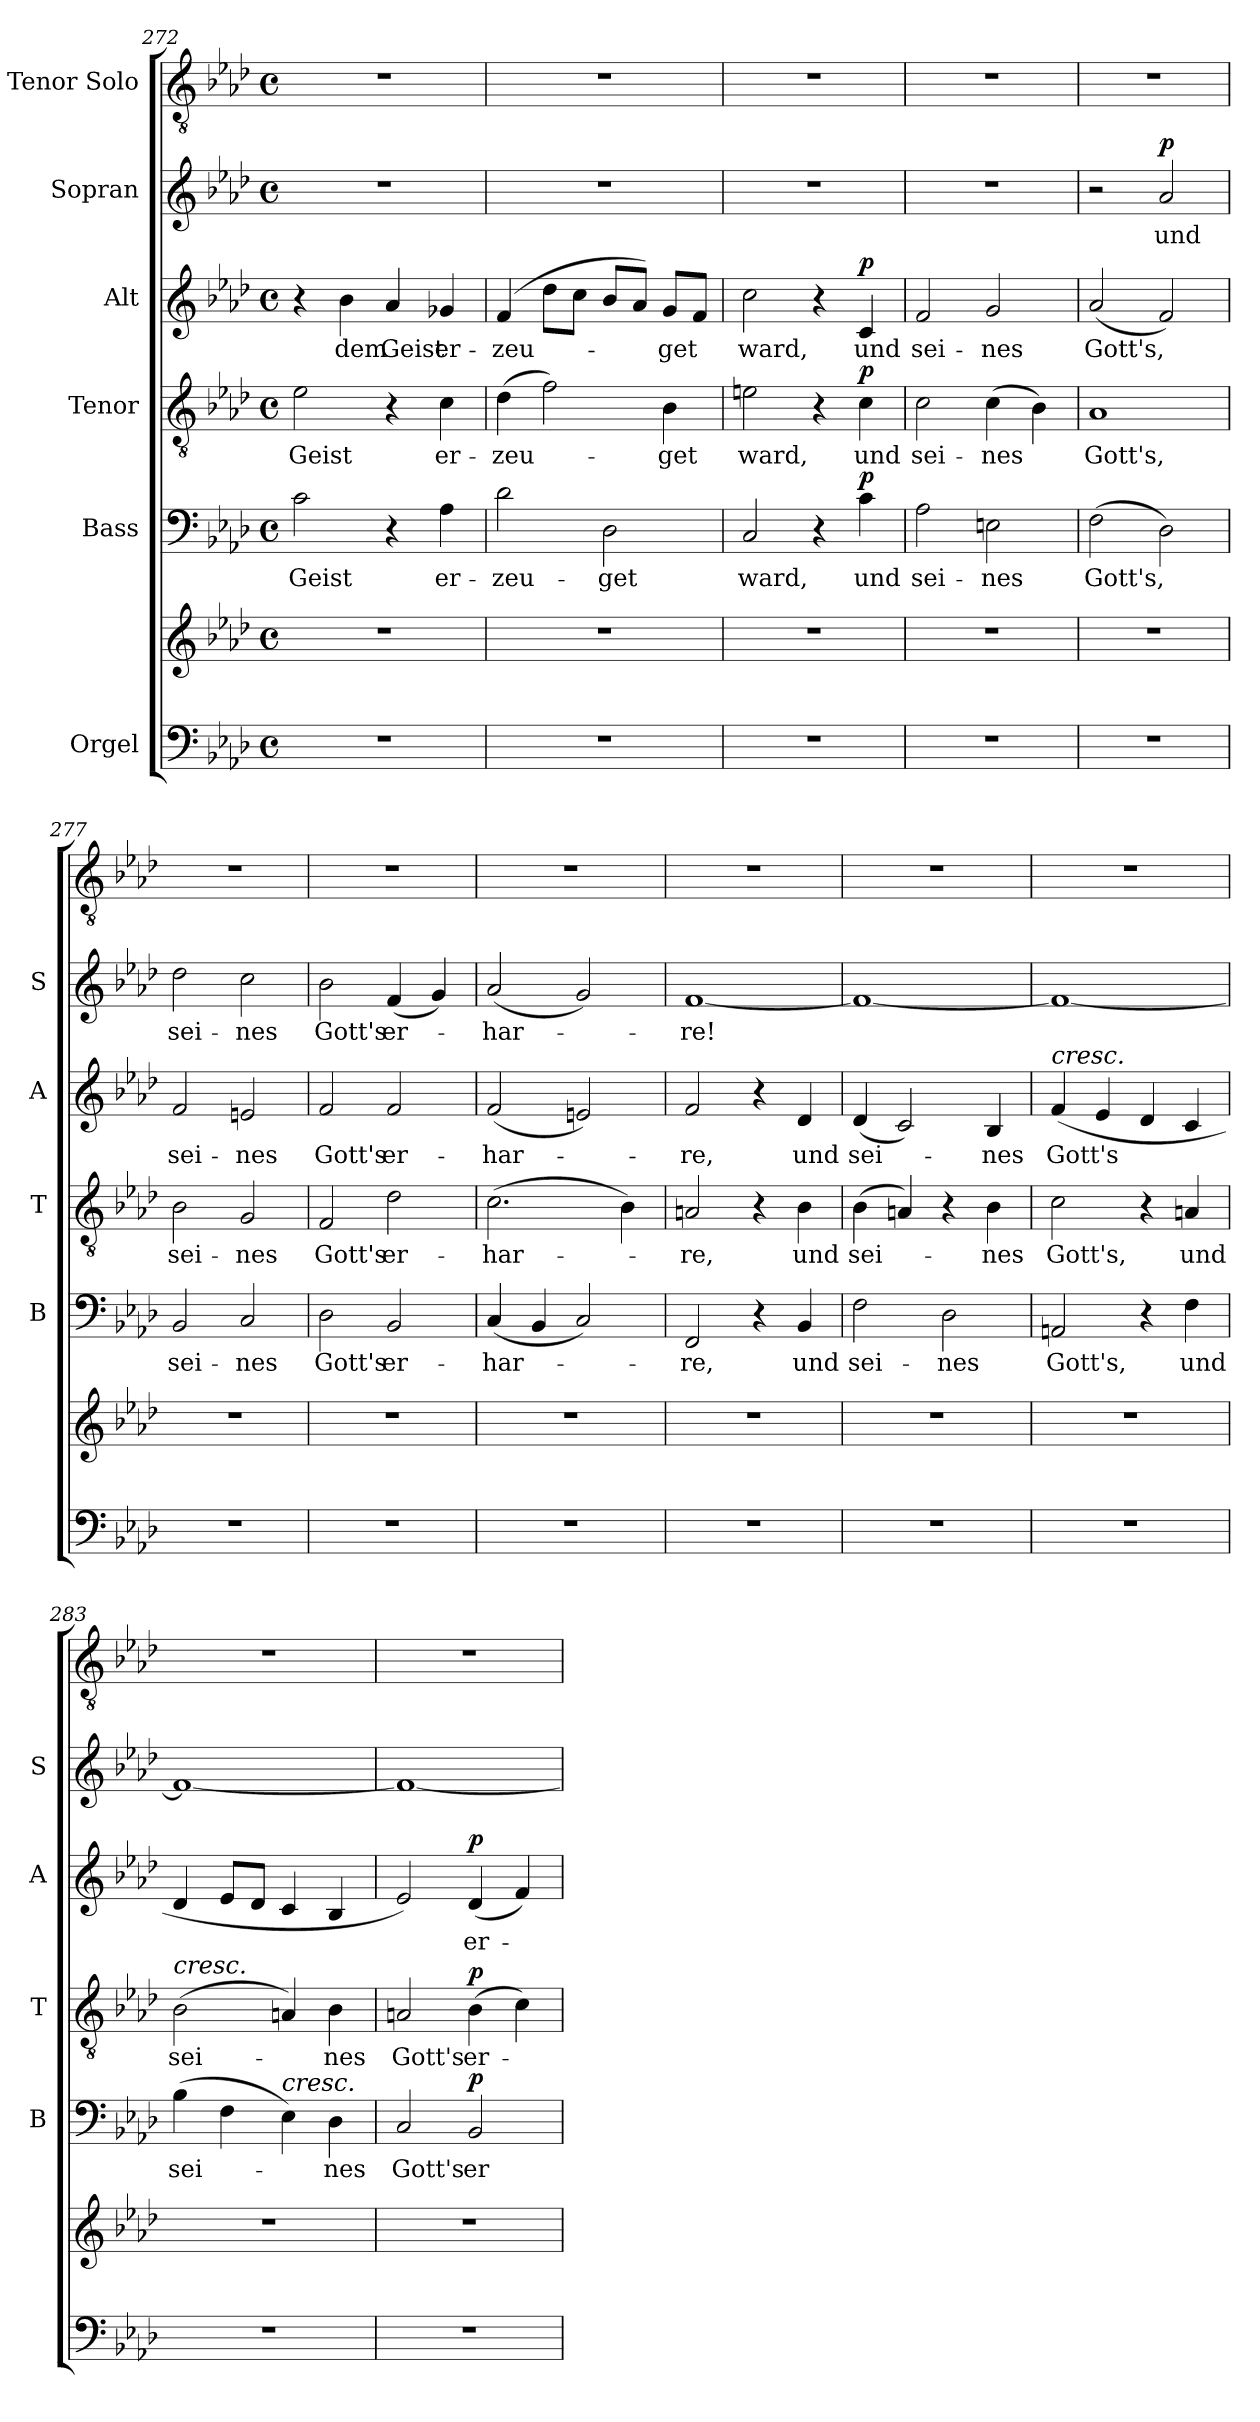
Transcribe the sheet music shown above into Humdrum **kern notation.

**kern	**kern	**kern	**text	**dynam	**kern	**text	**dynam	**kern	**text	**dynam	**kern	**text	**dynam	**kern
*part6	*part6	*part5	*part5	*part5	*part4	*part4	*part4	*part3	*part3	*part3	*part2	*part2	*part2	*part1
*staff7	*staff6	*staff5	*staff5	*staff5	*staff4	*staff4	*staff4	*staff3	*staff3	*staff3	*staff2	*staff2	*staff2	*staff1
*I"Orgel	*	*I"Bass	*	*	*I"Tenor	*	*	*I"Alt	*	*	*I"Sopran	*	*	*I"Tenor Solo
*	*	*I'B	*	*	*I'T	*	*	*I'A	*	*	*I'S	*	*	*
*clefF4	*clefG2	*clefF4	*	*	*clefGv2	*	*	*clefG2	*	*	*clefG2	*	*	*clefGv2
*k[b-e-a-d-]	*k[b-e-a-d-]	*k[b-e-a-d-]	*	*	*k[b-e-a-d-]	*	*	*k[b-e-a-d-]	*	*	*k[b-e-a-d-]	*	*	*k[b-e-a-d-]
*M4/4	*M4/4	*M4/4	*	*	*M4/4	*	*	*M4/4	*	*	*M4/4	*	*	*M4/4
*met(c)	*met(c)	*met(c)	*	*	*met(c)	*	*	*met(c)	*	*	*met(c)	*	*	*met(c)
=272	=272	=272	=272	=272	=272	=272	=272	=272	=272	=272	=272	=272	=272	=272
!	!	!	!LO:LY:b	!	!	!LO:LY:b	!	!	!	!	!	!	!	!
1r	1r	2c\	Geist	.	2e-\	Geist	.	4r	.	.	1r	.	.	1r
!	!	!	!	!	!	!	!	!	!LO:LY:b	!	!	!	!	!
.	.	.	.	.	.	.	.	4b-\	dem	.	.	.	.	.
!	!	!	!	!	!	!	!	!	!LO:LY:b	!	!	!	!	!
.	.	4r	.	.	4r	.	.	4a-/	Geist	.	.	.	.	.
!	!	!	!LO:LY:b	!	!	!LO:LY:b	!	!	!LO:LY:b	!	!	!	!	!
.	.	4A-\	er-	.	4c\	er-	.	4g-X/	er-	.	.	.	.	.
=273	=273	=273	=273	=273	=273	=273	=273	=273	=273	=273	=273	=273	=273	=273
!	!	!	!LO:LY:b	!	!	!LO:LY:b	!	!	!LO:LY:b	!	!	!	!	!
1r	1r	2d-\	-zeu-	.	(>4d-\	-zeu-	.	(>4f/	-zeu-	.	1r	.	.	1r
.	.	.	.	.	2f\)	.	.	8dd-\L	.	.	.	.	.	.
.	.	.	.	.	.	.	.	8cc\J	.	.	.	.	.	.
!	!	!	!LO:LY:b	!	!	!	!	!	!	!	!	!	!	!
.	.	2D-\	-get	.	.	.	.	8b-/L	.	.	.	.	.	.
.	.	.	.	.	.	.	.	8a-/J)	.	.	.	.	.	.
!	!	!	!	!	!	!LO:LY:b	!	!	!LO:LY:b	!	!	!	!	!
.	.	.	.	.	4B-\	-get	.	8g/L	-get	.	.	.	.	.
.	.	.	.	.	.	.	.	8f/J	.	.	.	.	.	.
!!LO:PB:g=z
=274	=274	=274	=274	=274	=274	=274	=274	=274	=274	=274	=274	=274	=274	=274
!	!	!	!LO:LY:b	!	!	!LO:LY:b	!	!	!LO:LY:b	!	!	!	!	!
1r	1r	2C/	ward,	.	2en\	ward,	.	2cc\	ward,	.	1r	.	.	1r
.	.	4r	.	.	4r	.	.	4r	.	.	.	.	.	.
!	!	!	!LO:LY:b	!LO:DY:b	!	!LO:LY:b	!LO:DY:b	!	!LO:LY:b	!LO:DY:b	!	!	!	!
.	.	4c\	und	p	4c\	und	p	4c/	und	p	.	.	.	.
=275	=275	=275	=275	=275	=275	=275	=275	=275	=275	=275	=275	=275	=275	=275
!	!	!	!LO:LY:b	!	!	!LO:LY:b	!	!	!LO:LY:b	!	!	!	!	!
1r	1r	2A-\	sei-	.	2c\	sei-	.	2f/	sei-	.	1r	.	.	1r
!	!	!	!LO:LY:b	!	!	!LO:LY:b	!	!	!LO:LY:b	!	!	!	!	!
.	.	2En\	-nes	.	(>4c\	-nes	.	2g/	-nes	.	.	.	.	.
.	.	.	.	.	4B-\)	.	.	.	.	.	.	.	.	.
=276	=276	=276	=276	=276	=276	=276	=276	=276	=276	=276	=276	=276	=276	=276
!	!	!	!LO:LY:b	!	!	!LO:LY:b	!	!	!LO:LY:b	!	!	!	!	!
1r	1r	(>2F\	Gott's,	.	1A-	Gott's,	.	(<2a-/	Gott's,	.	2r	.	.	1r
!	!	!	!	!	!	!	!	!	!	!	!	!LO:LY:b	!LO:DY:b	!
.	.	2D-\)	.	.	.	.	.	2f/)	.	.	2a-/	und	p	.
=277	=277	=277	=277	=277	=277	=277	=277	=277	=277	=277	=277	=277	=277	=277
!	!	!	!LO:LY:b	!	!	!LO:LY:b	!	!	!LO:LY:b	!	!	!LO:LY:b	!	!
1r	1r	2BB-/	sei-	.	2B-\	sei-	.	2f/	sei-	.	2dd-\	sei-	.	1r
!	!	!	!LO:LY:b	!	!	!LO:LY:b	!	!	!LO:LY:b	!	!	!LO:LY:b	!	!
.	.	2C/	-nes	.	2G/	-nes	.	2en/	-nes	.	2cc\	-nes	.	.
=278	=278	=278	=278	=278	=278	=278	=278	=278	=278	=278	=278	=278	=278	=278
!	!	!	!LO:LY:b	!	!	!LO:LY:b	!	!	!LO:LY:b	!	!	!LO:LY:b	!	!
1r	1r	2D-\	Gott's	.	2F/	Gott's	.	2f/	Gott's	.	2b-\	-Gott's	.	1r
!	!	!	!LO:LY:b	!	!	!LO:LY:b	!	!	!LO:LY:b	!	!	!LO:LY:b	!	!
.	.	2BB-/	er-	.	2d-\	er-	.	2f/	er-	.	(<4f/	er-	.	.
.	.	.	.	.	.	.	.	.	.	.	4g/)	.	.	.
=279	=279	=279	=279	=279	=279	=279	=279	=279	=279	=279	=279	=279	=279	=279
!	!	!	!LO:LY:b	!	!	!LO:LY:b	!	!	!LO:LY:b	!	!	!LO:LY:b	!	!
1r	1r	(<4C/	-har-	.	(>2.c\	-har-	.	(<2f/	-har-	.	(<2a-/	-har-	.	1r
.	.	4BB-/	.	.	.	.	.	.	.	.	.	.	.	.
.	.	2C/)	.	.	.	.	.	2en/)	.	.	2g/)	.	.	.
.	.	.	.	.	4B-\)	.	.	.	.	.	.	.	.	.
!!LO:LB:g=z
=280	=280	=280	=280	=280	=280	=280	=280	=280	=280	=280	=280	=280	=280	=280
!	!	!	!LO:LY:b	!	!	!LO:LY:b	!	!	!LO:LY:b	!	!	!LO:LY:b	!	!
1r	1r	2FF/	-re,	.	2An/	-re,	.	2f/	-re,	.	[1f	-re!	.	1r
.	.	4r	.	.	4r	.	.	4r	.	.	.	.	.	.
!	!	!	!LO:LY:b	!	!	!LO:LY:b	!	!	!LO:LY:b	!	!	!	!	!
.	.	4BB-/	und	.	4B-\	und	.	4d-/	und	.	.	.	.	.
=281	=281	=281	=281	=281	=281	=281	=281	=281	=281	=281	=281	=281	=281	=281
!	!	!	!LO:LY:b	!	!	!LO:LY:b	!	!	!LO:LY:b	!	!	!	!	!
1r	1r	2F\	sei-	.	(>4B-\	sei-	.	(>4d-/	sei-	.	1f_	.	.	1r
.	.	.	.	.	4An/)	.	.	2c/)	.	.	.	.	.	.
!	!	!	!LO:LY:b	!	!	!	!	!	!	!	!	!	!	!
.	.	2D-\	-nes	.	4r	.	.	.	.	.	.	.	.	.
!	!	!	!	!	!	!LO:LY:b	!	!	!LO:LY:b	!	!	!	!	!
.	.	.	.	.	4B-\	-nes	.	4B-/	-nes	.	.	.	.	.
=282	=282	=282	=282	=282	=282	=282	=282	=282	=282	=282	=282	=282	=282	=282
!	!	!	!	!	!	!	!	!LO:TX:a:i:t=cresc.	!	!	!	!	!	!
!	!	!	!LO:LY:b	!	!	!LO:LY:b	!	!	!LO:LY:b	!	!	!	!	!
1r	1r	2AAn/	Gott's,	.	2c\	Gott's,	.	(>4f/	-Gott's	.	1f_	.	.	1r
.	.	.	.	.	.	.	.	4e-/	.	.	.	.	.	.
.	.	4r	.	.	4r	.	.	4d-/	.	.	.	.	.	.
!	!	!	!LO:LY:b	!	!	!LO:LY:b	!	!	!	!	!	!	!	!
.	.	4F\	und	.	4An/	und	.	4c/	.	.	.	.	.	.
=283	=283	=283	=283	=283	=283	=283	=283	=283	=283	=283	=283	=283	=283	=283
!	!	!	!	!	!LO:TX:a:i:t=cresc.	!	!	!	!	!	!	!	!	!
!	!	!	!LO:LY:b	!	!	!LO:LY:b	!	!	!	!	!	!	!	!
1r	1r	(>4B-\	sei-	.	(>2B-\	sei-	.	4d-/	.	.	1f_	.	.	1r
.	.	4F\	.	.	.	.	.	8e-/L	.	.	.	.	.	.
.	.	.	.	.	.	.	.	8d-/J	.	.	.	.	.	.
!	!	!LO:TX:a:i:t=cresc.	!	!	!	!	!	!	!	!	!	!	!	!
.	.	4E-\)	.	.	4An/)	.	.	4c/	.	.	.	.	.	.
!	!	!	!LO:LY:b	!	!	!LO:LY:b	!	!	!	!	!	!	!	!
.	.	4D-\	-nes	.	4B-\	-nes	.	4B-/	.	.	.	.	.	.
=284	=284	=284	=284	=284	=284	=284	=284	=284	=284	=284	=284	=284	=284	=284
!	!	!	!LO:LY:b	!	!	!LO:LY:b	!	!	!	!	!	!	!	!
1r	1r	2C/	Gott's	.	2An/	Gott's	.	2e-/)	.	.	1f_	.	.	1r
!	!	!	!LO:LY:b	!LO:DY:b	!	!LO:LY:b	!LO:DY:b	!	!LO:LY:b	!LO:DY:b	!	!	!	!
.	.	2BB-/	er-	p	(>4B-\	er-	p	(<4d-/	er-	p	.	.	.	.
.	.	.	.	.	4c\)	.	.	4f/)	.	.	.	.	.	.
=	=	=	=	=	=	=	=	=	=	=	=	=	=	=
*-	*-	*-	*-	*-	*-	*-	*-	*-	*-	*-	*-	*-	*-	*-
